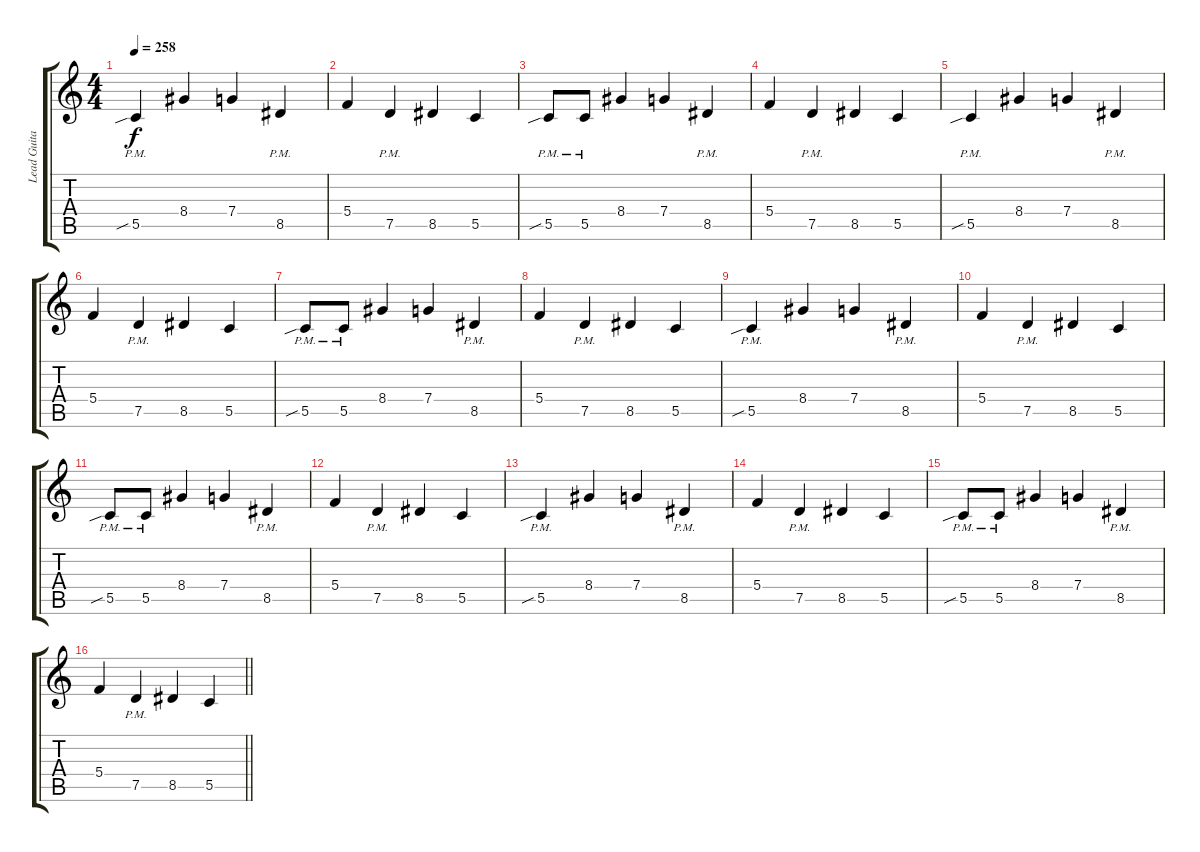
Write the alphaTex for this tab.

\track ("Lead Guitar" "Lead Guita") {instrument distortionguitar}
\staff {score tabs}
\tuning (D4 A3 F3 C3 G2 C2) {hide}
\ts (4 4)
\section ("" "")
\tempo 258
\clef g2
\ks c
5.5{sib pm}.4{dy f} 8.4.4 7.4.4 8.5{pm}.4 |
5.4.4 7.5{pm}.4 8.5.4 5.5.4 |
5.5{sib pm}.8 5.5{pm}.8 8.4.4 7.4.4 8.5{pm}.4 |
5.4.4 7.5{pm}.4 8.5.4 5.5.4 |
5.5{sib pm}.4 8.4.4 7.4.4 8.5{pm}.4 |
5.4.4 7.5{pm}.4 8.5.4 5.5.4 |
5.5{sib pm}.8 5.5{pm}.8 8.4.4 7.4.4 8.5{pm}.4 |
5.4.4 7.5{pm}.4 8.5.4 5.5.4 |
5.5{sib pm}.4 8.4.4 7.4.4 8.5{pm}.4 |
5.4.4 7.5{pm}.4 8.5.4 5.5.4 |
5.5{sib pm}.8 5.5{pm}.8 8.4.4 7.4.4 8.5{pm}.4 |
5.4.4 7.5{pm}.4 8.5.4 5.5.4 |
5.5{sib pm}.4 8.4.4 7.4.4 8.5{pm}.4 |
5.4.4 7.5{pm}.4 8.5.4 5.5.4 |
5.5{sib pm}.8 5.5{pm}.8 8.4.4 7.4.4 8.5{pm}.4 |
\barLineRight lightlight
5.4.4 7.5{pm}.4 8.5.4 5.5.4
